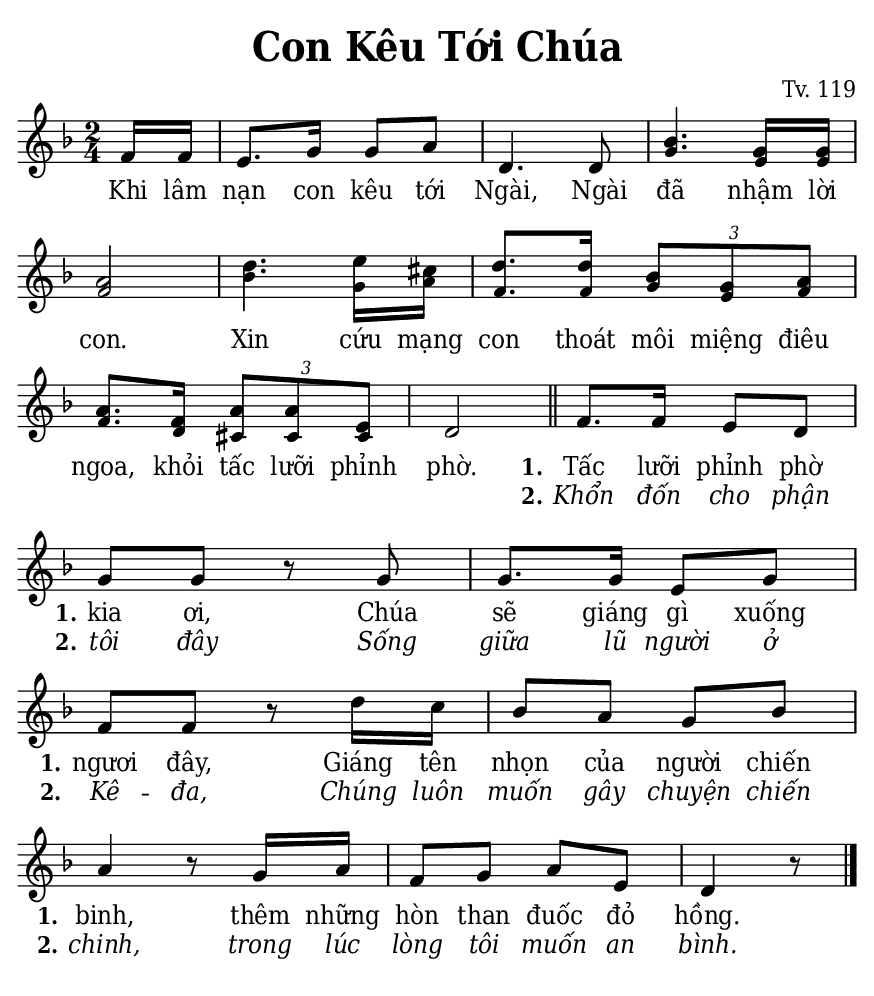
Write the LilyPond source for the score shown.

% Cài đặt chung\
\version "2.22.1"
\include "english.ly"

\header {
  title = \markup { \fontsize #1 "Con Kêu Tới Chúa" }
  composer = "Tv. 119"
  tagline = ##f
}

% Nhạc phiên khúc
nhacPhienKhucSop = \relative c' {
  \partial 8 f16 f |
  e8. g16 g8 a |
  d,4. d8 |
  bf'4. g16 g |
  a2 |
  d4. e16 cs |
  d8. d16 \tuplet 3/2 { bf8 g a } |
  a8. f16 \tuplet 3/2 { a8 a e } |
  d2 \bar "||"
  
  f8. f16 e8 d |
  g g r g |
  g8. g16 e8 g |
  f f r d'16 c |
  bf8 a g bf |
  a4 r8 g16 a |
  f8 g a e |
  d4 r8 \bar "|."
}

nhacPhienKhucAlto = \relative c' {
  f16 f |
  e8. g16 g8 a |
  d,4. d8 |
  g4. e16 e |
  f2 |
  bf4. g16 a |
  f8. f16 \tuplet 3/2 { g8 e f } |
  f8. d16 \tuplet 3/2 { cs8 cs cs } |
  d2
}

% Lời phiên khúc
loiPhienKhucSop = \lyrics {
  %\set stanza = "ĐK:"
  Khi lâm nạn con kêu tới Ngài,
  Ngài đã nhậm lời con.
  Xin cứu mạng con thoát môi miệng điêu ngoa,
  khỏi tấc lưỡi phỉnh phờ.
  <<
    {
      \set stanza = "1."
      Tấc lưỡi phỉnh phờ kia ơi,
      Chúa sẽ giáng gì xuống ngươi đây,
      Giáng tên nhọn của người chiến binh,
      thêm những hòn than đuốc đỏ hồng.
    }
    \new Lyrics {
	    \set associatedVoice = "beSop"
	    \set stanza = "2."
      \override Lyrics.LyricText.font-shape = #'italic
	    Khổn đốn cho phận tôi đây
	    Sống giữa lũ người ở Kê -- đa,
	    Chúng luôn muốn gây chuyện chiến chinh,
	    trong lúc lòng tôi muốn an bình.
    }
  >>
}

% Dàn trang
\paper {
  #(set-paper-size "a5")
  top-margin = 3\mm
  bottom-margin = 3\mm
  left-margin = 3\mm
  right-margin = 3\mm
  indent = #0
  #(define fonts
	 (make-pango-font-tree "Deja Vu Serif Condensed"
	 		       "Deja Vu Serif Condensed"
			       "Deja Vu Serif Condensed"
			       (/ 20 20)))
  print-page-number = ##f
  system-system-spacing = #'((basic-distance . 0.1) (padding . 2.5))
}

TongNhip = {
  \key f \major \time 2/4
  \set Timing.beamExceptions = #'()
  \set Timing.baseMoment = #(ly:make-moment 1/4)
}

% mã nguồn cho những chức năng chưa hỗ trợ trong phiên bản lilypond hiện tại
% cung cấp bởi cộng đồng lilypond khi gửi email đến lilypond-user@gnu.org
% Đổi kích thước nốt cho bè phụ
notBePhu =
#(define-music-function (font-size music) (number? ly:music?)
   (for-some-music
     (lambda (m)
       (if (music-is-of-type? m 'rhythmic-event)
           (begin
             (set! (ly:music-property m 'tweaks)
                   (cons `(font-size . ,font-size)
                         (ly:music-property m 'tweaks)))
             #t)
           #f))
     music)
   music)

% in số phiên khúc trên mỗi dòng
#(define (add-grob-definition grob-name grob-entry)
    (set! all-grob-descriptions
          (cons ((@@ (lily) completize-grob-entry)
                 (cons grob-name grob-entry))
                all-grob-descriptions)))

#(add-grob-definition
   'StanzaNumberSpanner
   `((direction . ,LEFT)
     (font-series . bold)
     (padding . 1)
     (side-axis . ,X)
     (stencil . ,ly:text-interface::print)
     (X-offset . ,ly:side-position-interface::x-aligned-side)
     (Y-extent . ,grob::always-Y-extent-from-stencil)
     (meta . ((class . Spanner)
              (interfaces . (font-interface
                             side-position-interface
                             stanza-number-interface
                             text-interface))))))

\layout {
   \context {
     \Global
     \grobdescriptions #all-grob-descriptions
   }
   \context {
     \Score
     \remove Stanza_number_align_engraver
     \consists
       #(lambda (context)
          (let ((texts '())
                (syllables '()))
            (make-engraver
             (acknowledgers
              ((stanza-number-interface engraver grob source-engraver)
                 (set! texts (cons grob texts)))
              ((lyric-syllable-interface engraver grob source-engraver)
                 (set! syllables (cons grob syllables))))
             ((stop-translation-timestep engraver)
                (for-each
                 (lambda (text)
                   (for-each
                    (lambda (syllable)
                      (ly:pointer-group-interface::add-grob text
'side-support-elements syllable))
                    syllables))
                 texts)
                (set! syllables '())))))
   }
   \context {
     \Lyrics
     \remove Stanza_number_engraver
     \consists
       #(lambda (context)
          (let ((text #f)
                (last-stanza #f))
            (make-engraver
             ((process-music engraver)
                (let ((stanza (ly:context-property context 'stanza #f)))
                  (if (and stanza (not (equal? stanza last-stanza)))
                      (let ((column (ly:context-property context
'currentCommandColumn)))
                        (set! last-stanza stanza)
                        (if text
                            (ly:spanner-set-bound! text RIGHT column))

                        (set! text (ly:engraver-make-grob engraver
'StanzaNumberSpanner '()))
                        (ly:grob-set-property! text 'text stanza)
                        (ly:spanner-set-bound! text LEFT column)))))
             ((finalize engraver)
                (if text
                    (let ((column (ly:context-property context
'currentCommandColumn)))
                      (ly:spanner-set-bound! text RIGHT column)))))))
     \override StanzaNumberSpanner.horizon-padding = 10000
   }
}
% kết thúc mã nguồn

\score {
  \new ChoirStaff <<
    \new Staff \with {
        \consists "Merge_rests_engraver"
        printPartCombineTexts = ##f
      }
      <<
      \new Voice \TongNhip \partCombine 
        \nhacPhienKhucSop
        \notBePhu -1 { \nhacPhienKhucAlto }
      \new NullVoice = beSop \nhacPhienKhucSop
      \new Lyrics \lyricsto beSop \loiPhienKhucSop
      >>
  >>
  \layout {
    \override Lyrics.LyricSpace.minimum-distance = #1.5
    \override Score.BarNumber.break-visibility = ##(#f #f #f)
    \override Score.SpacingSpanner.uniform-stretching = ##t
  } 
}
